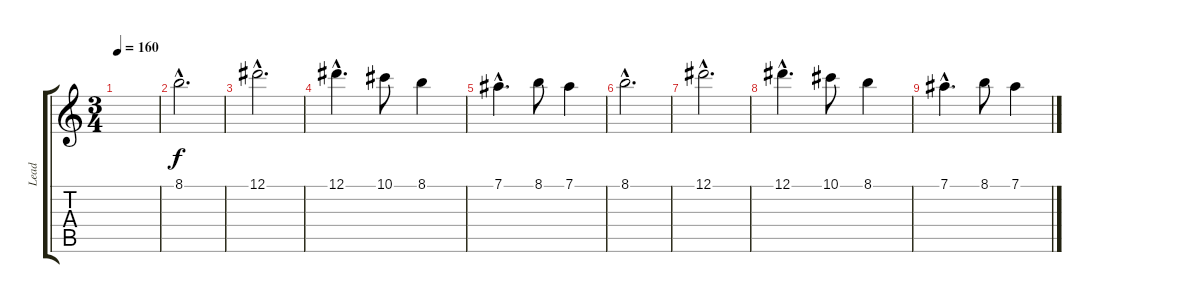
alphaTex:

\track ("Lead" "Lead") {instrument distortionguitar}
\staff {score tabs}
\tuning (Eb4 Bb3 Gb3 Db3 Ab2 Eb2) {hide}
\ts (3 4)
\tempo 160
\clef g2
\ks c
|
8.1{hac}.2{d instrument acousticguitarsteel} |
12.1{hac}.2{d instrument acousticguitarsteel} |
12.1{hac}.4{d} 10.1.8 8.1.4 |
7.1{hac}.4{d} 8.1.8 7.1.4 |
8.1{hac}.2{d instrument acousticguitarsteel} |
12.1{hac}.2{d instrument acousticguitarsteel} |
12.1{hac}.4{d} 10.1.8 8.1.4 |
7.1{hac}.4{d} 8.1.8 7.1.4
